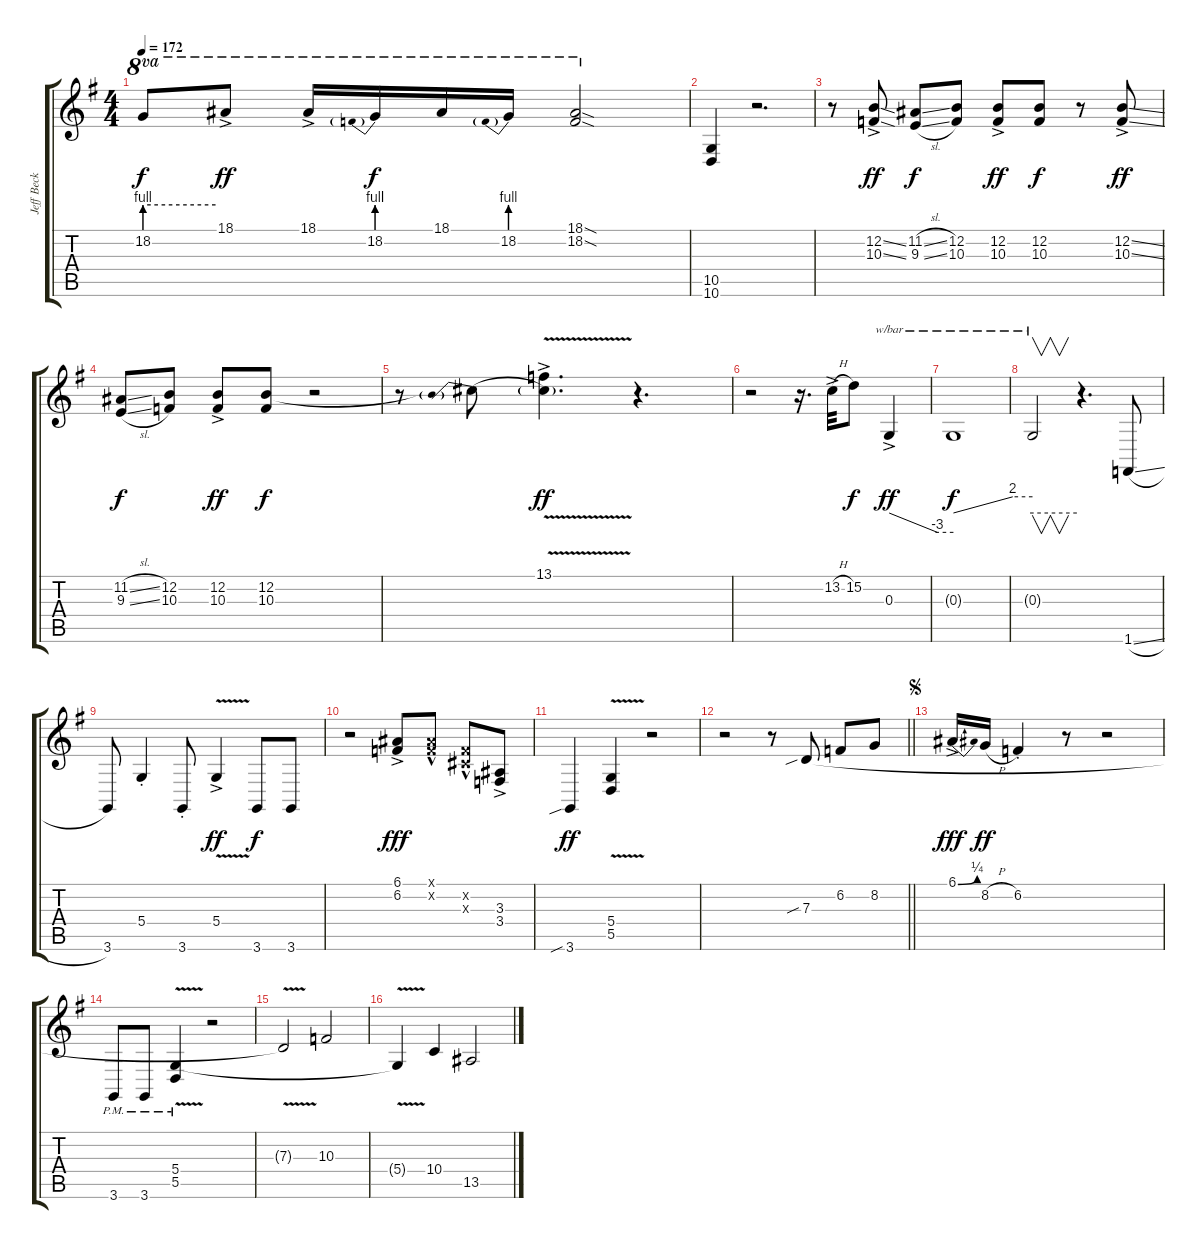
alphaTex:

\track ("Jeff Beck Overdub" "Jeff Beck ") {instrument cello}
\staff {score tabs}
\tuning (E4 B3 G3 D3 A2 E2) {hide}
\ts (4 4)
\tempo 172
\clef g2
\ks g
18.2{be (hold 0 4 60 4) t}.8{ot 8va dy f} 18.1{ac}.8{ot 8va dy ff} 18.1{ac}.16{ot 8va} 18.2{be (prebend 0 4 60 4)}.16{ot 8va dy f} 18.1.16{ot 8va} 18.2{be (prebend 0 4 60 4)}.16{ot 8va} (18.1{sod} 18.2{sod}).2{ot 8va} |
(10.5 10.6).4 r.2{d} |
r.8 (12.2{ss ac} 10.3{ss ac}).8{dy ff} (11.2{sl} 9.3{sl}).8{dy f} (12.2 10.3).8 (12.2{ac} 10.3{ac}).8{dy ff} (12.2 10.3).8{dy f} r.8 (12.2{ss ac} 10.3{ss ac}).8{dy ff} |
(11.2{sl} 9.3{sl}).8{dy f} (12.2 10.3).8 (12.2{ac} 10.3{ac}).8{dy ff} (12.2 10.3).8{dy f} r.2 |
r.8 12.2{be (prebend 0 4 60 4) t}.8 (13.1{v ac} 12.2{v t}).4{d dy ff} r.4{d} |
r.2 r.16{d} 13.2{h ac}.32 15.2.8{dy f} 0.3{ac}.4{tbe (custom default 0 0 45 -12 60 -12) dy ff} |
0.3{t}.1{tbe (custom default 0 0 45 8 60 8) dy f} |
0.3{t}.2{v tbe (hold default 0 0 60 0)} r.4{d} 1.6{sl}.8 |
3.6.8 5.4{st}.4 3.6{st}.8 5.4{v ac}.4{dy ff} 3.6.8{dy f} 3.6.8 |
r.2 (6.1{ac} 6.2{ac}).8{dy fff} (6.1{hac x} 6.2{hac x}).8 (6.2{hac x} 6.3{hac x}).8 (3.3{ac} 3.4{ac}).8 |
3.6{sib}.4{dy ff} (5.4{v} 5.5{v}).4 r.2 |
\barLineRight lightlight
r.2 r.8 7.3{sib}.8 6.2.8 8.2.8 |
\jump segno
6.1{be (bend 0 0 60 1) ac}.16{dy fff} 8.2{h}.16{dy ff} 6.2{st}.4 r.8 r.2 |
3.6{pm}.8 3.6{pm}.8 (5.4{v pm} 5.5{v pm}).4 r.2 |
7.3{v t}.2 10.3.2 |
5.4{v t}.4 10.4.4 13.5.2
